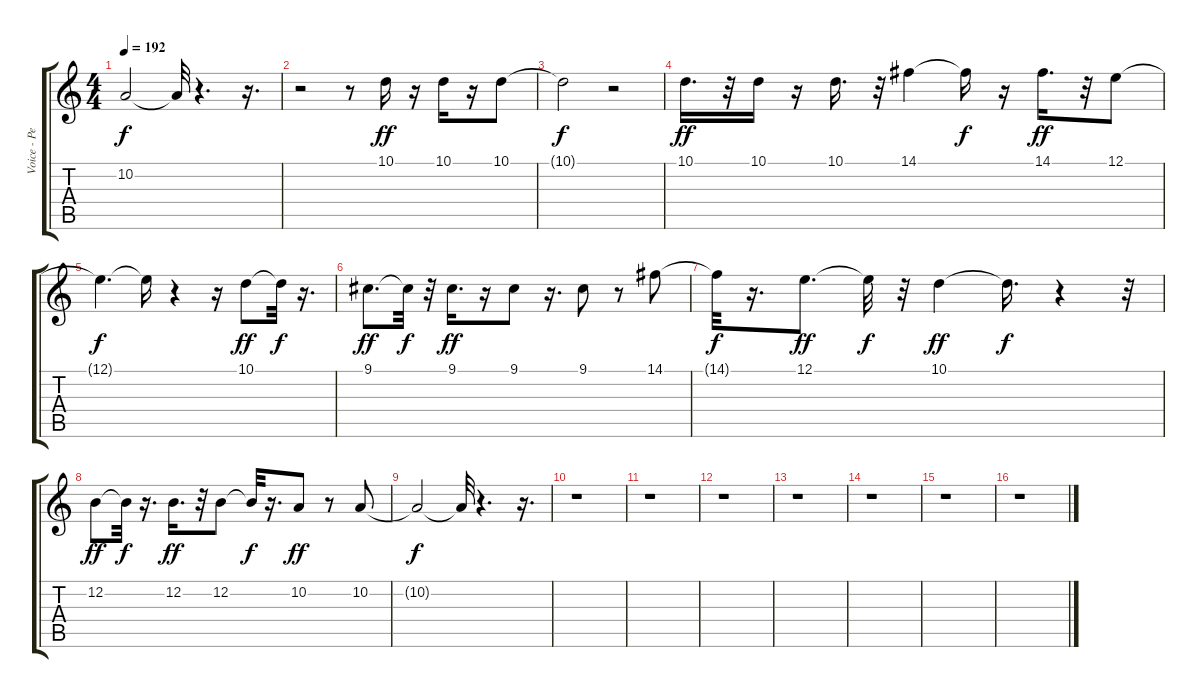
\track ("Voice - Pedro" "Voice - Pe") {instrument flute}
\staff {score tabs}
\tuning (E4 B3 G3 D3 A2 E2) {hide}
\ts (4 4)
\tempo 192
\clef g2
\ks c
10.2{t}.2{dy f} 10.2{t}.32 r.4{d} r.16{d} |
r.2 r.8 10.1.16{dy ff} r.16 10.1.16 r.16 10.1.8 |
10.1{t}.2{dy f} r.2 |
10.1.16{d dy ff} r.32 10.1.16 r.16 10.1.16{d} r.32 14.1.4 14.1{t}.16{dy f} r.16 14.1.16{d dy ff} r.32 12.1.8 |
12.1{t}.4{d dy f} 12.1{t}.16 r.4 r.16 10.1.8{dy ff} 10.1{t}.32{dy f} r.16{d} |
9.1.8{d dy ff} 9.1{t}.32{dy f} r.32 9.1.16{d dy ff} r.16 9.1.8 r.16{d} 9.1.8 r.8 14.1.8 |
14.1{t}.32{dy f} r.16{d} 12.1.8{d dy ff} 12.1{t}.32{dy f} r.32 10.1.4{dy ff} 10.1{t}.16{d dy f} r.4 r.32 |
12.2.8{dy ff} 12.2{t}.32{dy f} r.16{d} 12.2.16{d dy ff} r.32 12.2.8 12.2{t}.32{dy f} r.16{d} 10.2.8{dy ff} r.8 10.2.8 |
10.2{t}.2{dy f} 10.2{t}.32 r.4{d} r.16{d} |
r.1 |
r.1 |
r.1 |
r.1 |
r.1 |
r.1 |
r.1
